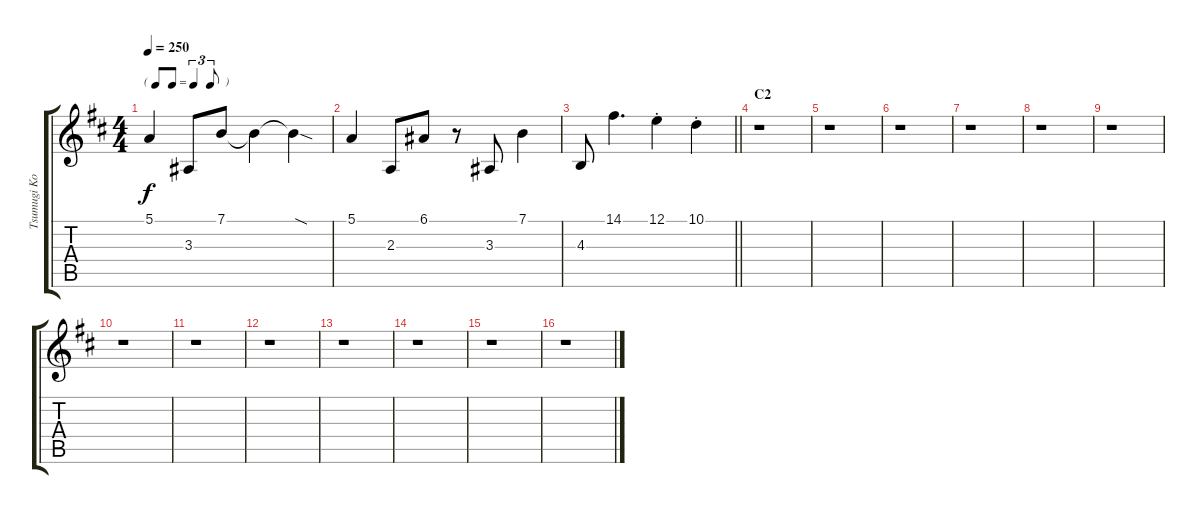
\track ("Tsumugi Kotobuki II" "Tsumugi Ko") {instrument lead1square}
\staff {score tabs}
\tuning (E4 B3 G3 D3 A2 E2) {hide}
\ts (4 4)
\tf triplet8th
\tempo 250
\clef g2
\ks d
5.1.4{dy f} 3.3.8 7.1.8 7.1{t}.4 7.1{sod t}.4 |
5.1.4 2.3.8 6.1.8 r.8 3.3.8 7.1.4 |
\barLineRight lightlight
4.3.8 14.1.4{d} 12.1{st}.4 10.1{st}.4 |
\section ("" "C2")
r.1 |
r.1 |
r.1 |
r.1 |
r.1 |
r.1 |
r.1 |
r.1 |
r.1 |
r.1 |
r.1 |
r.1 |
r.1
